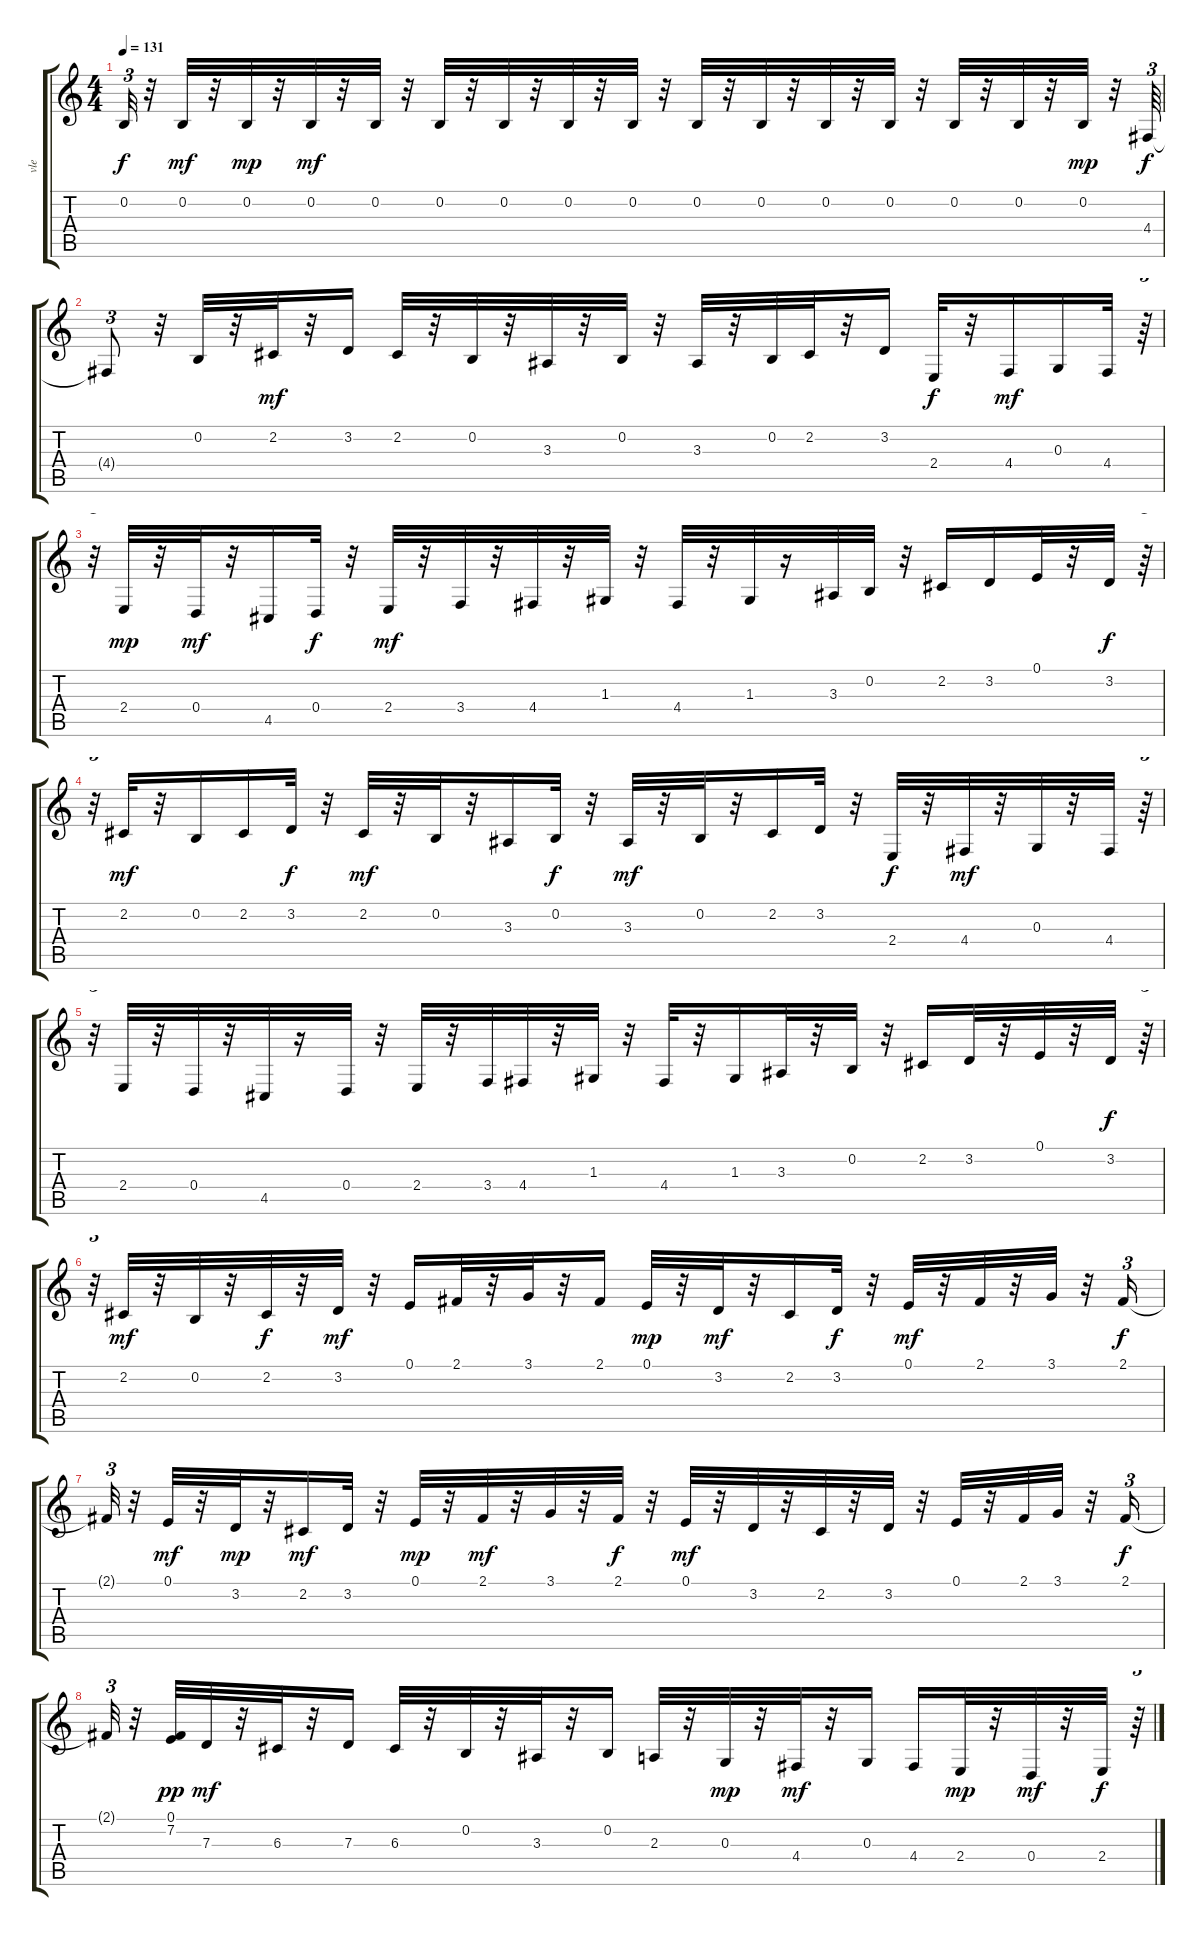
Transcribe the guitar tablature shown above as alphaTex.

\track ("vle" "vle") {instrument stringensemble2}
\staff {score tabs}
\tuning (E4 B3 G3 D3 A2 E2) {hide}
\ts (4 4)
\tempo 131
\clef g2
\ks c
0.2{t}.32{tu (3 2) dy f} r.32 0.2.32{dy mf} r.32 0.2.32{dy mp} r.32 0.2.32{dy mf} r.32 0.2.32 r.32 0.2.32 r.32 0.2.32 r.32 0.2.32 r.32 0.2.32 r.32 0.2.32 r.32 0.2.32 r.32 0.2.32 r.32 0.2.32 r.32 0.2.32 r.32 0.2.32 r.32 0.2.32{dy mp} r.32 4.4.64{tu (3 2) dy f} |
4.4{t}.8{tu (3 2)} r.32 0.2.32 r.32 2.2.32{dy mf} r.32 3.2.16 2.2.32 r.32 0.2.32 r.32 3.3.32 r.32 0.2.32 r.32 3.3.32 r.32 0.2.32 2.2.32 r.32 3.2.16 2.4.32{dy f} r.32 4.4.16{dy mf} 0.3.16 4.4.32 r.64{tu (3 2)} |
r.32{tu (3 2)} 2.4.32{dy mp} r.32 0.4.32{dy mf} r.32 4.5.16 0.4.32{dy f} r.32 2.4.32{dy mf} r.32 3.4.32 r.32 4.4.32 r.32 1.3.32 r.32 4.4.32 r.32 1.3.32 r.16 3.3.32 0.2.32 r.32 2.2.16 3.2.16 0.1.32 r.32 3.2.32{dy f} r.64{tu (3 2)} |
r.32{tu (3 2)} 2.2.32{dy mf} r.32 0.2.16 2.2.16 3.2.32{dy f} r.32 2.2.32{dy mf} r.32 0.2.32 r.32 3.3.16 0.2.32{dy f} r.32 3.3.32{dy mf} r.32 0.2.32 r.32 2.2.16 3.2.32 r.32 2.4.32{dy f} r.32 4.4.32{dy mf} r.32 0.3.32 r.32 4.4.32 r.64{tu (3 2)} |
r.32{tu (3 2)} 2.4.32 r.32 0.4.32 r.32 4.5.32 r.16 0.4.32 r.32 2.4.32 r.32 3.4.32 4.4.32 r.32 1.3.32 r.32 4.4.32 r.32 1.3.16 3.3.32 r.32 0.2.32 r.32 2.2.16 3.2.32 r.32 0.1.32 r.32 3.2.32{dy f} r.64{tu (3 2)} |
r.32{tu (3 2)} 2.2.32{dy mf} r.32 0.2.32 r.32 2.2.32{dy f} r.32 3.2.32{dy mf} r.32 0.1.16 2.1.32 r.32 3.1.32 r.32 2.1.16 0.1.32{dy mp} r.32 3.2.32{dy mf} r.32 2.2.16 3.2.32{dy f} r.32 0.1.32{dy mf} r.32 2.1.32 r.32 3.1.32 r.32 2.1.16{tu (3 2) dy f} |
2.1{t}.32{tu (3 2)} r.32 0.1.32{dy mf} r.32 3.2.32{dy mp} r.32 2.2.16{dy mf} 3.2.32 r.32 0.1.32{dy mp} r.32 2.1.32{dy mf} r.32 3.1.32 r.32 2.1.32{dy f} r.32 0.1.32{dy mf} r.32 3.2.32 r.32 2.2.32 r.32 3.2.32 r.32 0.1.32 r.32 2.1.32 3.1.32 r.32 2.1.16{tu (3 2) dy f} |
2.1{t}.32{tu (3 2)} r.32 (0.1 7.2).32{dy pp} 7.3.32{dy mf} r.32 6.3.32 r.32 7.3.16 6.3.32 r.32 0.2.32 r.32 3.3.32 r.32 0.2.16 2.3.32 r.32 0.3.32{dy mp} r.32 4.4.32{dy mf} r.32 0.3.16 4.4.16 2.4.32{dy mp} r.32 0.4.32{dy mf} r.32 2.4.32{dy f} r.64{tu (3 2)}
